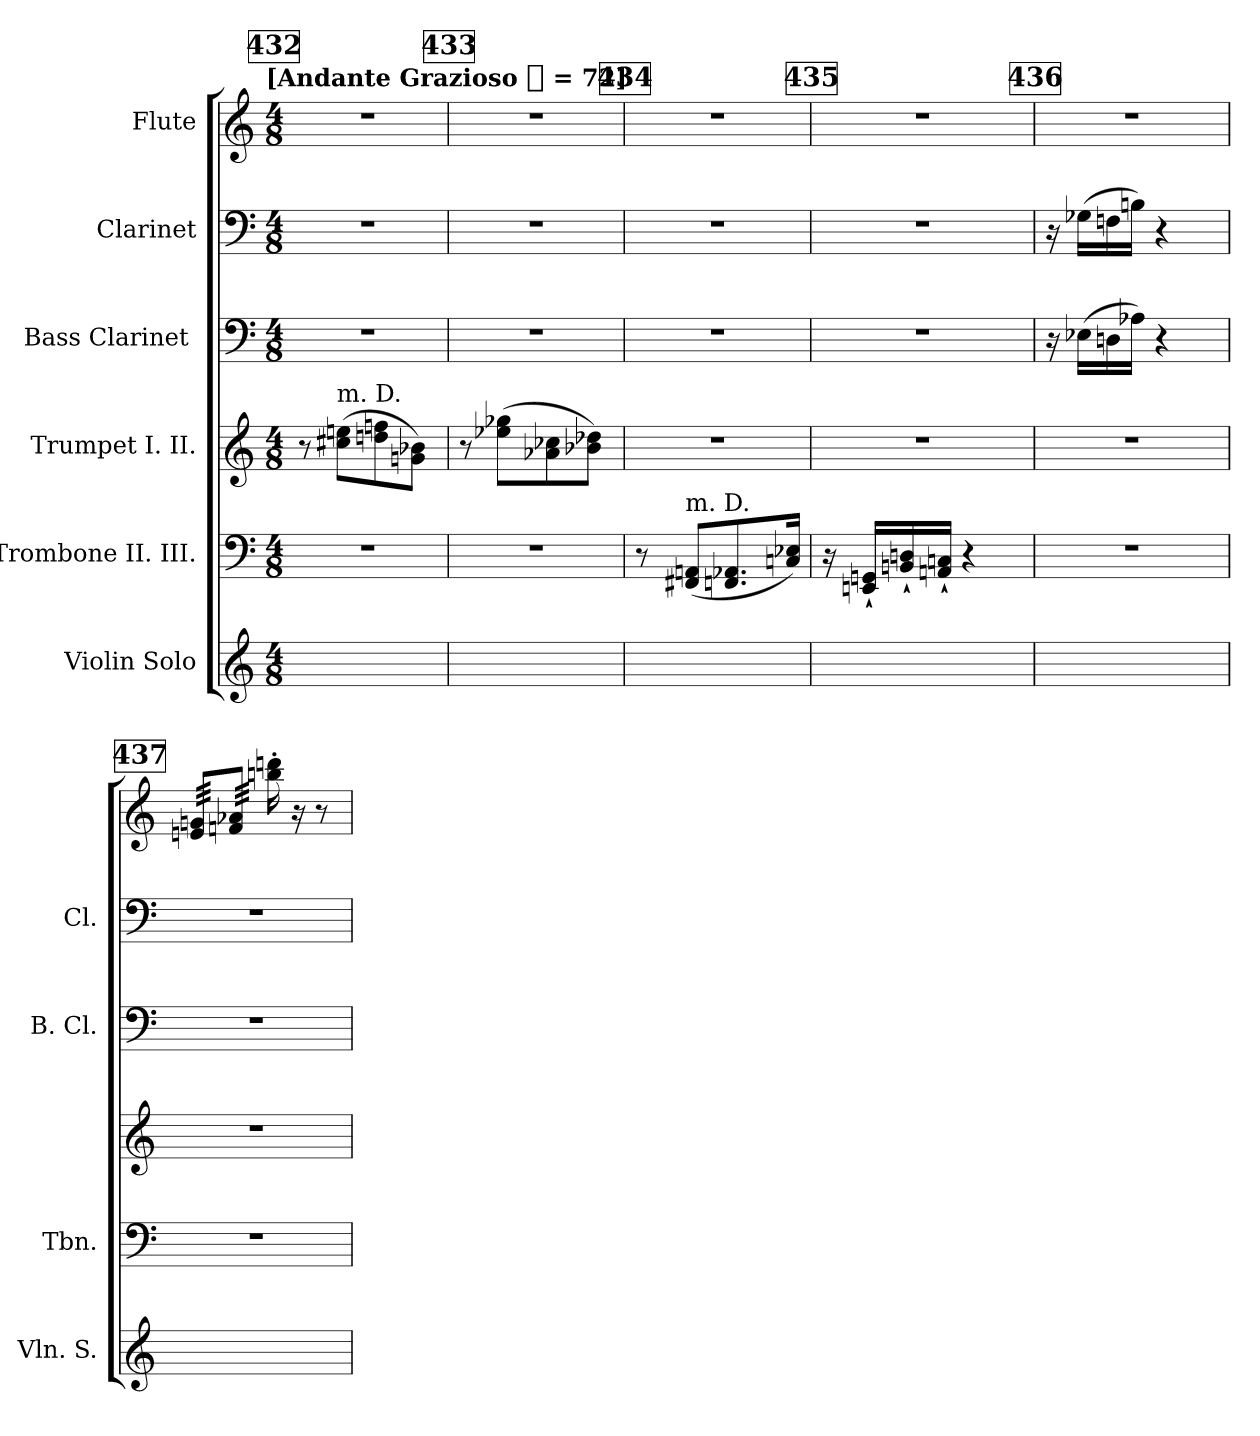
**kern	**kern	**kern	**kern	**kern	**kern
*part6	*part5	*part4	*part3	*part2	*part1
*staff6	*staff5	*staff4	*staff3	*staff2	*staff1
*I"Violin Solo	*I"Trombone II. III.	*I"Trumpet I. II.	*I"Bass Clarinet 	*I"Clarinet	*I"Flute
*I'Vln. S.	*I'Tbn.	*	*I'B. Cl.	*I'Cl.	*
*clefG2	*clefF4	*clefG2	*clefF4	*clefF4	*clefG2
*k[]	*k[]	*k[]	*k[]	*k[]	*k[]
*C:	*C:	*C:	*C:	*C:	*C:
!!LO:TX:omd:t=[Andante Grazioso [quarter] = 72]
*M4/8	*M4/8	*M4/8	*M4/8	*M4/8	*M4/8
*MM72	*MM72	*MM72	*MM72	*MM72	*MM72
!!LO:REH:place=s1:t=432
=1	=1	=1	=1	=1	=1
4ryy	2r	8r	2r	2r	2r
!	!	!LO:TX:a:t=m. D.	!	!	!
.	.	(8cc#X 8eenL	.	.	.
8ryy	.	8ddn 8ffn	.	.	.
8ryy	.	8gn 8b-XJ)	.	.	.
!!LO:REH:place=s1:t=433
=2	=2	=2	=2	=2	=2
8.ryy	2r	8r	2r	2r	2r
.	.	(8ee-X 8gg-XL	.	.	.
8.ryy	.	.	.	.	.
.	.	8a-X 8cc-X	.	.	.
8ryy	.	8b-X 8dd-XJ)	.	.	.
!!LO:REH:place=s1:t=434
=3	=3	=3	=3	=3	=3
16ryy	8r	2r	2r	2r	2r
4ryy	.	.	.	.	.
!	!LO:TX:a:t=m. D.	!	!	!	!
.	(8FF#X 8AAnL	.	.	.	.
.	8.FFn 8.AA-X	.	.	.	.
8ryy	.	.	.	.	.
16ryy	16Cn 16E-XJk)	.	.	.	.
!!LO:REH:place=s1:t=435
=4	=4	=4	=4	=4	=4
16ryy	16r	2r	2r	2r	2r
16ryy	16EEn`> 16GGn`>LL	.	.	.	.
8.ryy	16BBn`> 16Dn`>	.	.	.	.
.	16AAn`> 16Cn`>JJ	.	.	.	.
.	4r	.	.	.	.
8.ryy	.	.	.	.	.
!!LO:REH:place=s1:t=436
=5	=5	=5	=5	=5	=5
8.ryy	2r	2r	16r	16r	2r
.	.	.	(16E-XLL	(16G-XLL	.
.	.	.	16Dn	16Fn	.
8.ryy	.	.	16A-XJJ)	16BnJJ)	.
.	.	.	4r	4r	.
8ryy	.	.	.	.	.
!!LO:REH:place=s1:t=437
=6	=6	=6	=6	=6	=6
!	!	!	!	!	!LO:TX:a:t=Flzg
*	*	*	*	*	*tremolo
8ryy	2r	2r	2r	2r	64en 64gnLLLL
.	.	.	.	.	64en 64gn
.	.	.	.	.	64en 64gn
.	.	.	.	.	64en 64gn
.	.	.	.	.	64en 64gn
.	.	.	.	.	64en 64gn
.	.	.	.	.	64en 64gn
.	.	.	.	.	64en 64gn
8.ryy	.	.	.	.	64fn 64a-X
.	.	.	.	.	64fn 64a-X
.	.	.	.	.	64fn 64a-X
.	.	.	.	.	64fn 64a-X
.	.	.	.	.	64fn 64a-X
.	.	.	.	.	64fn 64a-X
.	.	.	.	.	64fn 64a-X
.	.	.	.	.	64fn 64a-XJJJJ
*	*	*	*	*	*Xtremolo
.	.	.	.	.	16bbn' 16dddn'
8.ryy	.	.	.	.	16r
.	.	.	.	.	8r
=	=	=	=	=	=
*-	*-	*-	*-	*-	*-
